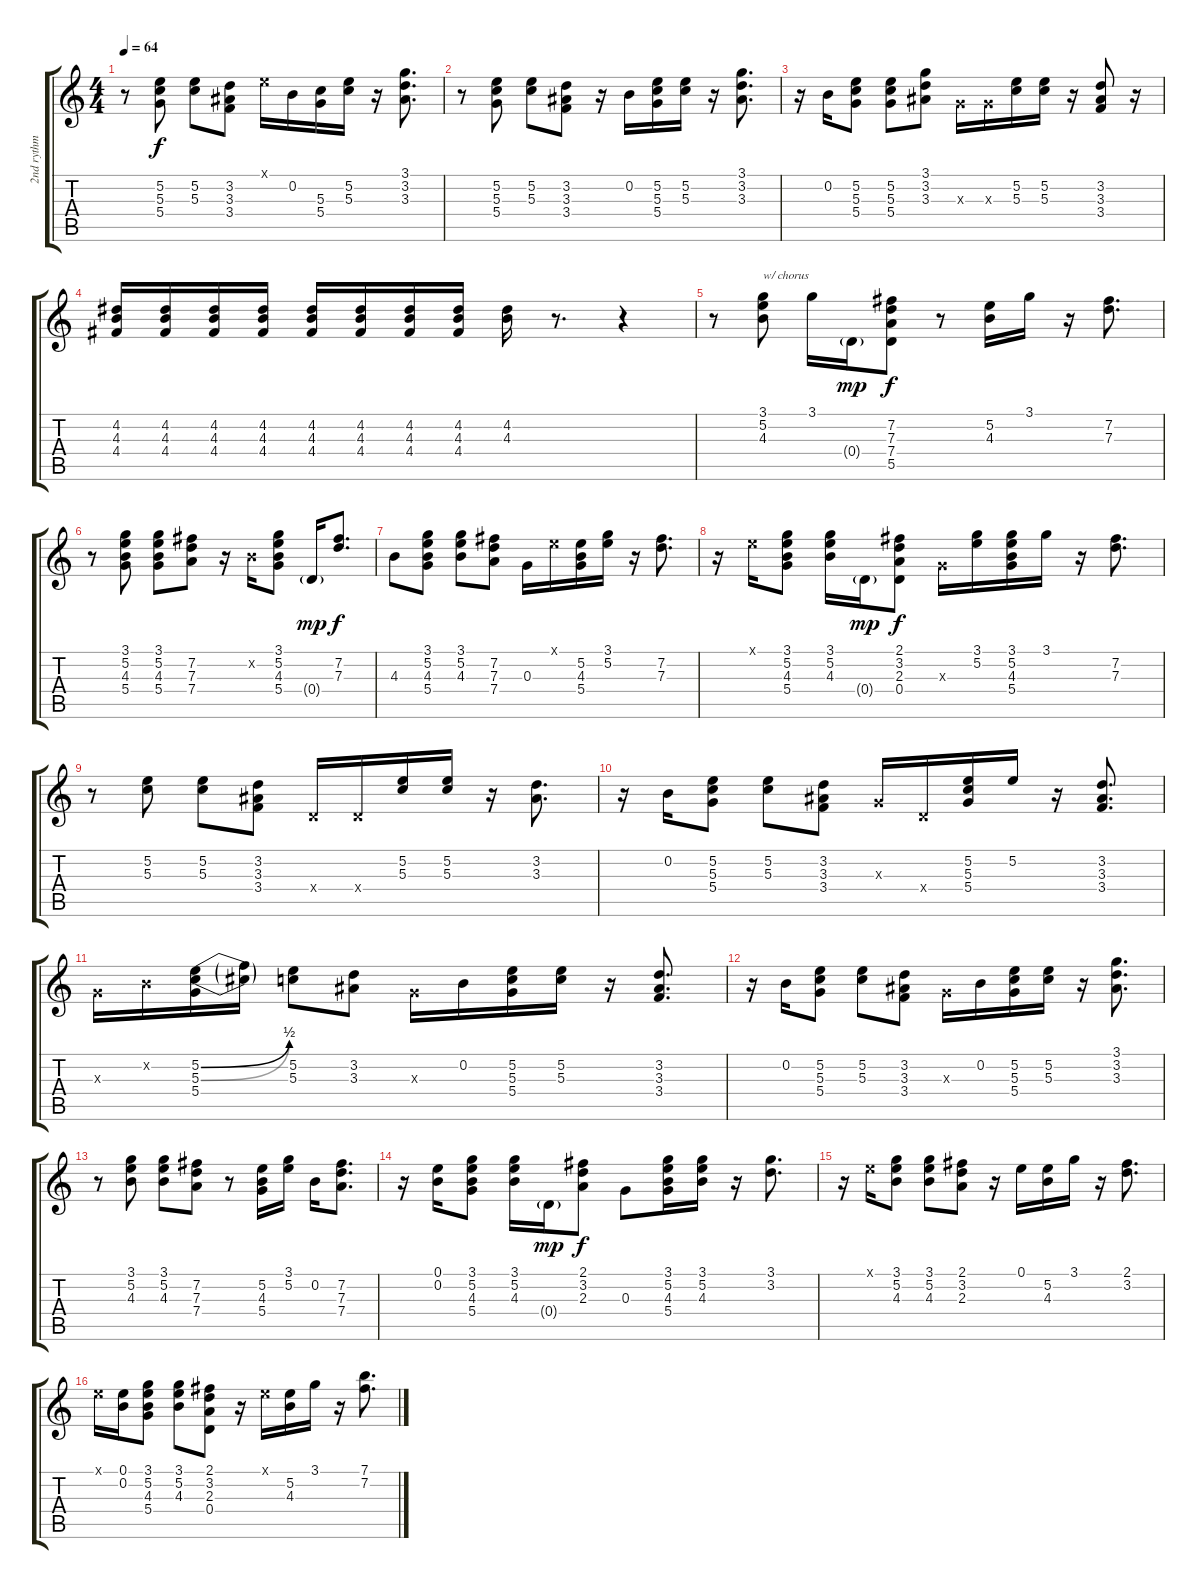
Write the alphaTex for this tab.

\track ("2nd rythm guitar" "2nd rythm ") {instrument electricguitarclean}
\staff {score tabs}
\tuning (E4 B3 G3 D3 A2 E2) {hide}
\ts (4 4)
\tempo 64
\clef g2
\ks c
r.8{dy f} (5.2 5.3 5.4).8 (5.2 5.3).8 (3.2 3.3 3.4).8 0.1{x}.16 0.2.16 (5.3 5.4).16 (5.2 5.3).16 r.16 (3.1 3.2 3.3).8{d} |
r.8 (5.2 5.3 5.4).8 (5.2 5.3).8 (3.2 3.3 3.4).8 r.16 0.2.16 (5.2 5.3 5.4).16 (5.2 5.3).16 r.16 (3.1 3.2 3.3).8{d} |
r.16 0.2.16 (5.2 5.3 5.4).8 (5.2 5.3 5.4).8 (3.1 3.2 3.3).8 0.3{x}.16 0.3{x}.16 (5.2 5.3).16 (5.2 5.3).16 r.16 (3.2 3.3 3.4).8 r.16 |
(4.2 4.3 4.4).16 (4.2 4.3 4.4).16 (4.2 4.3 4.4).16 (4.2 4.3 4.4).16 (4.2 4.3 4.4).16 (4.2 4.3 4.4).16 (4.2 4.3 4.4).16 (4.2 4.3 4.4).16 (4.2 4.3).16 r.8{d} r.4 |
r.8 (3.1 5.2 4.3).8{txt "w/ chorus"} 3.1.16 0.4{g}.16{dy mp} (7.2 7.3 7.4 5.5).8{dy f} r.8 (5.2 4.3).16 3.1.16 r.16 (7.2 7.3).8{d} |
r.8 (3.1 5.2 4.3 5.4).8 (3.1 5.2 4.3 5.4).8 (7.2 7.3 7.4).8 r.16 0.2{x}.16 (3.1 5.2 4.3 5.4).8 0.4{g}.16{dy mp} (7.2 7.3).8{d dy f} |
4.3.8 (3.1 5.2 4.3 5.4).8 (3.1 5.2 4.3).8 (7.2 7.3 7.4).8 0.3.16 0.1{x}.16 (5.2 4.3 5.4).16 (3.1 5.2).16 r.16 (7.2 7.3).8{d} |
r.16 0.1{x}.16 (3.1 5.2 4.3 5.4).8 (3.1 5.2 4.3).16 0.4{g}.16{dy mp} (2.1 3.2 2.3 0.4).8{dy f} 0.3{x}.16 (3.1 5.2).16 (3.1 5.2 4.3 5.4).16 3.1.16 r.16 (7.2 7.3).8{d} |
r.8 (5.2 5.3).8 (5.2 5.3).8 (3.2 3.3 3.4).8 0.4{x}.16 0.4{x}.16 (5.2 5.3).16 (5.2 5.3).16 r.16 (3.2 3.3).8{d} |
r.16 0.2.16 (5.2 5.3 5.4).8 (5.2 5.3).8 (3.2 3.3 3.4).8 0.3{x}.16 0.4{x}.16 (5.2 5.3 5.4).16 5.2.16 r.16 (3.2 3.3 3.4).8{d} |
0.3{x}.16 0.2{x}.16 (5.2{be (bend 0 0 60 2)} 5.3{be (bend 0 0 60 2)} 5.4).16 (5.2{t} 5.3{t}).16 (5.2 5.3).8 (3.2 3.3).8 0.3{x}.16 0.2.16 (5.2 5.3 5.4).16 (5.2 5.3).16 r.16 (3.2 3.3 3.4).8{d} |
r.16 0.2.16 (5.2 5.3 5.4).8 (5.2 5.3).8 (3.2 3.3 3.4).8 0.3{x}.16 0.2.16 (5.2 5.3 5.4).16 (5.2 5.3).16 r.16 (3.1 3.2 3.3).8{d} |
r.8 (3.1 5.2 4.3).8 (3.1 5.2 4.3).8 (7.2 7.3 7.4).8 r.8 (5.2 4.3 5.4).16 (3.1 5.2).16 0.2.16 (7.2 7.3 7.4).8{d} |
r.16 (0.1 0.2).16 (3.1 5.2 4.3 5.4).8 (3.1 5.2 4.3).16 0.4{g}.16{dy mp} (2.1 3.2 2.3).8{dy f} 0.3.8 (3.1 5.2 4.3 5.4).16 (3.1 5.2 4.3).16 r.16 (3.1 3.2).8{d} |
r.16 0.1{x}.16 (3.1 5.2 4.3).8 (3.1 5.2 4.3).8 (2.1 3.2 2.3).8 r.16 0.1.16 (5.2 4.3).16 3.1.16 r.16 (2.1 3.2).8{d} |
0.1{x}.16 (0.1 0.2).16 (3.1 5.2 4.3 5.4).8 (3.1 5.2 4.3).8 (2.1 3.2 2.3 0.4).8 r.16 0.1{x}.16 (5.2 4.3).16 3.1.16 r.16 (7.1 7.2).8{d}
